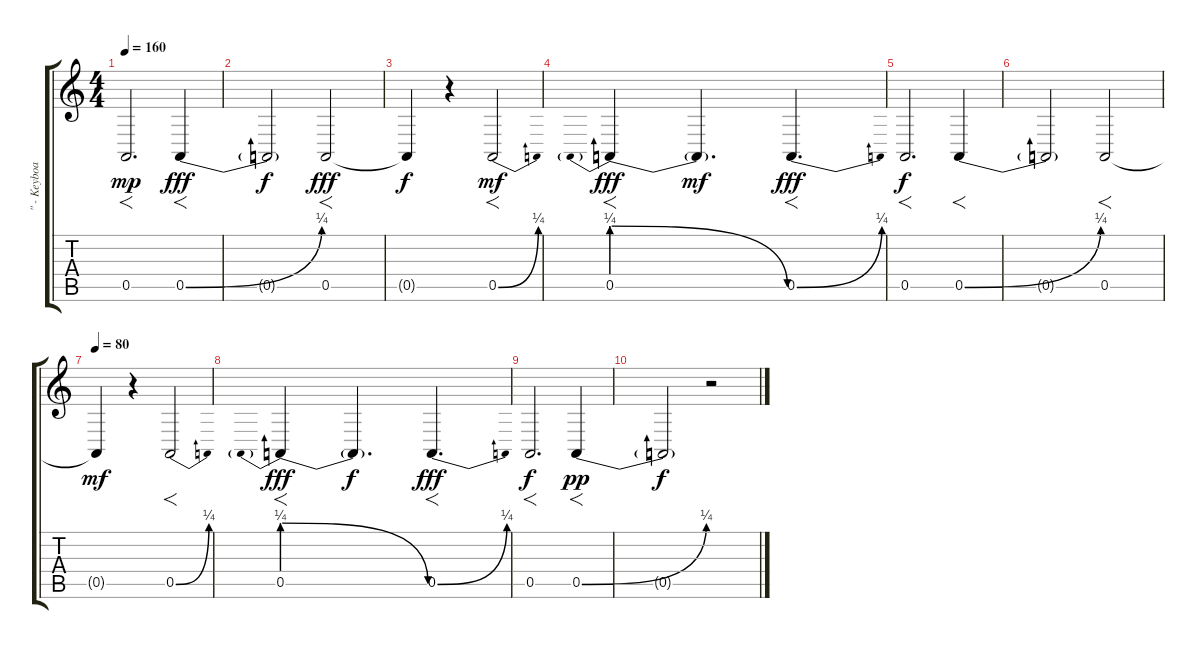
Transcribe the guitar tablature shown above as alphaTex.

\track ("\" - Keyboard 2" "\" - Keyboa") {instrument synthbrass1}
\staff {score tabs}
\tuning (E4 B3 G3 D3 A2 D2) {hide}
\ts (4 4)
\tempo 160
\clef g2
\ks c
0.5.2{f d dy mp} 0.5{be (bend 0 0 60 1)}.4{f dy fff} |
0.5{t}.2{dy f} 0.5.2{f dy fff} |
0.5{t}.4{dy f} r.4 0.5{be (bend 0 0 60 1)}.2{f dy mf} |
0.5{be (prebendrelease 0 1 60 0)}.4{f dy fff} 0.5{t}.4{d dy mf} 0.5{be (bend 0 0 60 1)}.4{f d dy fff} |
0.5.2{f d dy f} 0.5{be (bend 0 0 60 1)}.4{f} |
0.5{t}.2 0.5.2{f} |
\tempo 80
0.5{t}.4{dy mf} r.4 0.5{be (bend 0 0 60 1)}.2{f} |
0.5{be (prebendrelease 0 1 60 0)}.4{f dy fff} 0.5{t}.4{d dy f} 0.5{be (bend 0 0 60 1)}.4{f d dy fff} |
0.5.2{f d dy f} 0.5{be (bend 0 0 60 1)}.4{f dy pp} |
0.5{t}.2{dy f} r.2
